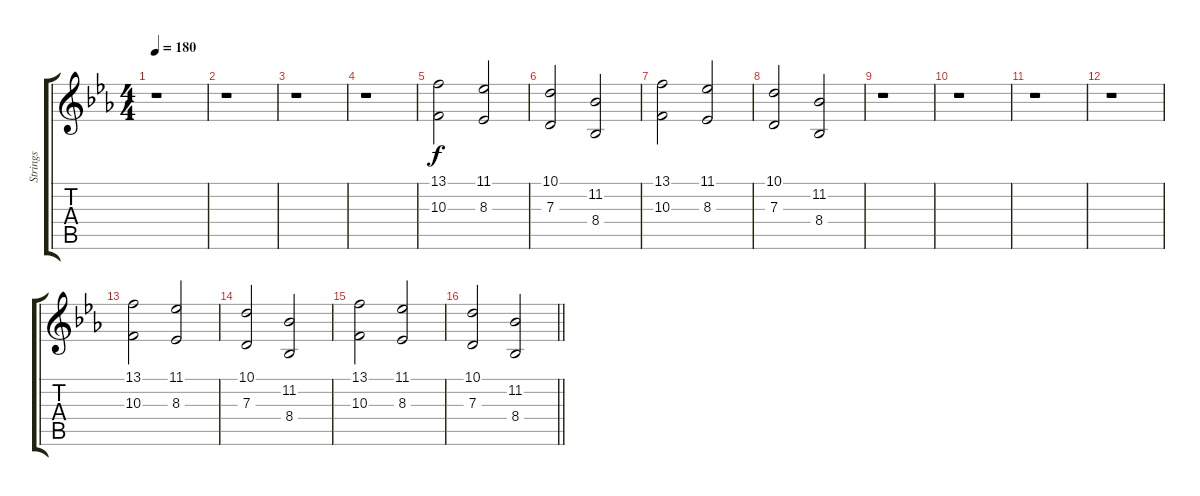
\track ("Strings" "Strings") {instrument stringensemble1}
\staff {score tabs}
\tuning (E4 B3 G3 D3 A2 E2) {hide}
\ts (4 4)
\section ("" "")
\tempo 180
\clef g2
\ks eb
r.1{dy f} |
r.1 |
r.1 |
r.1 |
(13.1 10.3).2 (11.1 8.3).2 |
(10.1 7.3).2 (11.2 8.4).2 |
(13.1 10.3).2 (11.1 8.3).2 |
(10.1 7.3).2 (11.2 8.4).2 |
r.1 |
r.1 |
r.1 |
r.1 |
(13.1 10.3).2 (11.1 8.3).2 |
(10.1 7.3).2 (11.2 8.4).2 |
(13.1 10.3).2 (11.1 8.3).2 |
\barLineRight lightlight
(10.1 7.3).2 (11.2 8.4).2
